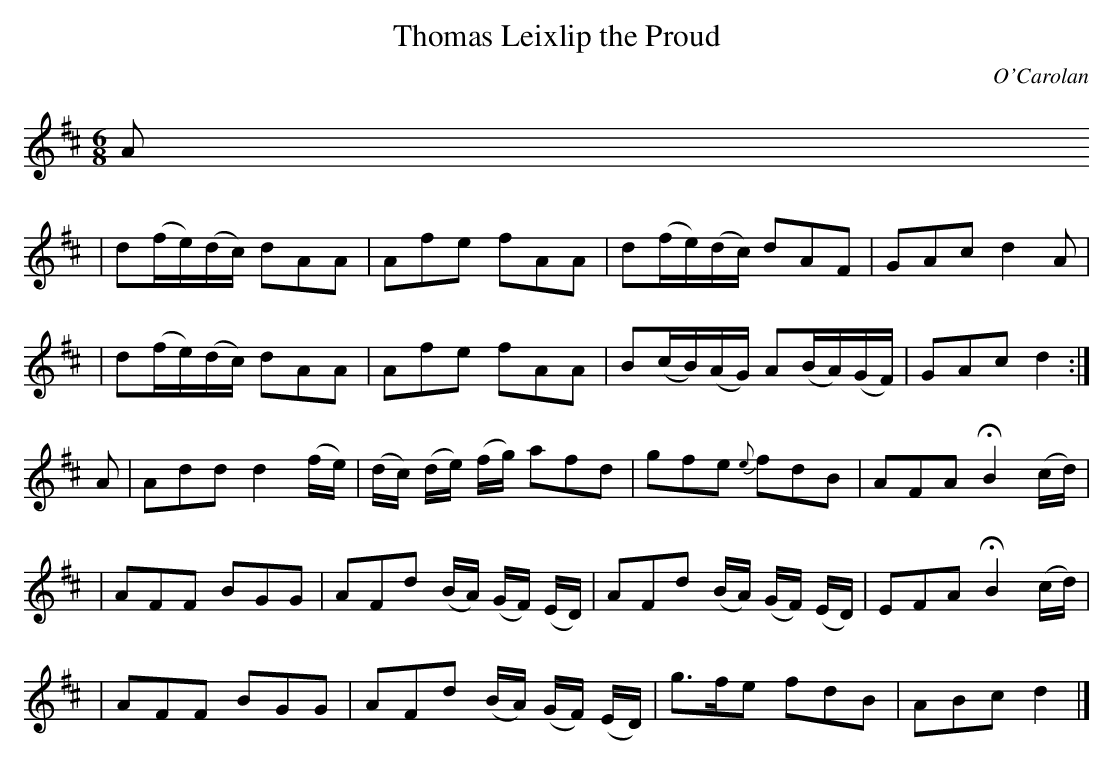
X:1
T: Thomas Leixlip the Proud
C: O'Carolan
M: 6/8
L: 1/8
K: D
A
| d(f/e/)(d/c/) dAA | Afe fAA | d(f/e/)(d/c/) dAF | GAc d2A |
| d(f/e/)(d/c/) dAA | Afe fAA | B(c/B/)(A/G/) A(B/A/)(G/F/) | GAc d2 :|
A
| Add d2(f/e/) | (d/c/) (d/e/) (f/g/) afd | gfe {e}fdB | AFA HB2(c/d/) |
| AFF BGG | AFd (B/A/) (G/F/) (E/D/) | AFd (B/A/) (G/F/) (E/D/) | EFA HB2 (c/d/) |
| AFF BGG | AFd (B/A/) (G/F/) (E/D/) | g>fe fdB | ABc d2 |]
